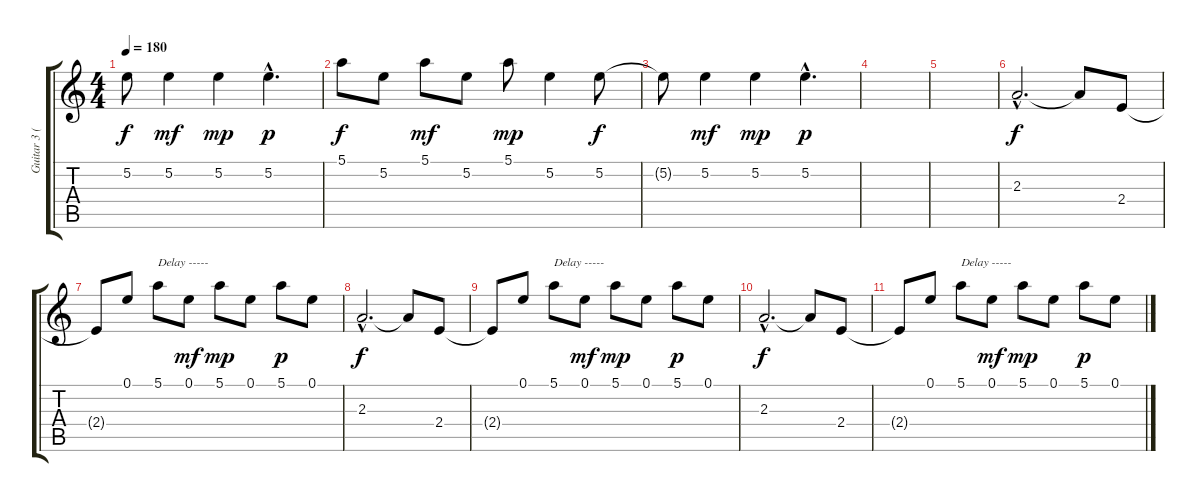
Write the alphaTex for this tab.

\track ("Guitar 3 (Space Effects)" "Guitar 3 (") {instrument electricguitarjazz}
\staff {score tabs}
\tuning (E4 B3 G3 D3 A2 E2) {hide}
\ts (4 4)
\tempo 180
\clef g2
\ks c
5.2{t}.8{dy f} 5.2.4{dy mf} 5.2.4{dy mp} 5.2{hac}.4{d dy p} |
5.1.8{dy f} 5.2.8 5.1.8{dy mf} 5.2.8 5.1.8{dy mp} 5.2.4 5.2.8{dy f} |
5.2{t}.8 5.2.4{dy mf} 5.2.4{dy mp} 5.2{hac}.4{d dy p} |
|
|
2.3{hac}.2{d dy f} 2.3{t}.8 2.4.8 |
2.4{t}.8 0.1.8 5.1.8{txt "Delay -----"} 0.1.8{dy mf} 5.1.8{dy mp} 0.1.8 5.1.8{dy p} 0.1.8 |
2.3{hac}.2{d dy f} 2.3{t}.8 2.4.8 |
2.4{t}.8 0.1.8 5.1.8{txt "Delay -----"} 0.1.8{dy mf} 5.1.8{dy mp} 0.1.8 5.1.8{dy p} 0.1.8 |
2.3{hac}.2{d dy f} 2.3{t}.8 2.4.8 |
2.4{t}.8 0.1.8 5.1.8{txt "Delay -----"} 0.1.8{dy mf} 5.1.8{dy mp} 0.1.8 5.1.8{dy p} 0.1.8
